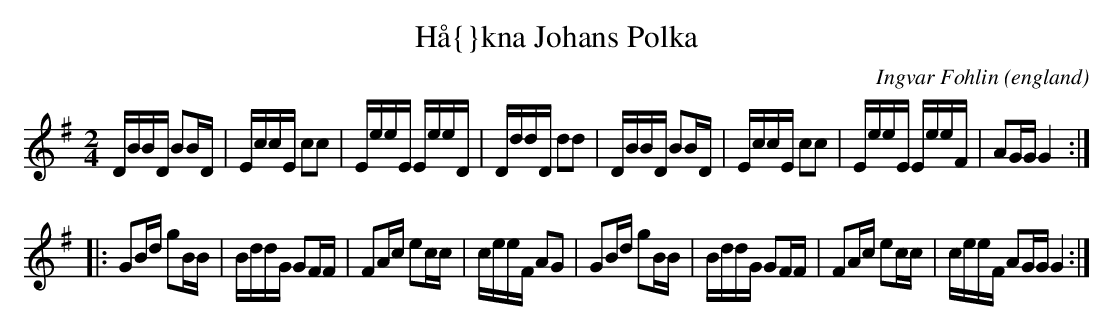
X:1
T:H\aa{}kna Johans Polka
O:england
C:Ingvar Fohlin
M:2/4
L:1/16
K:G
DBBD B2BD|EccE c2c2|\
EeeE EeeD|DddD d2d2|\
DBBD B2BD|EccE c2c2|\
EeeE EeeF|A2GG G4:|
|:G2Bd g2BB|BddG G2FF|\
F2Ac e2cc|ceeF A2G2|\
G2Bd g2BB|BddG G2FF|\
F2Ac e2cc|ceeF A2GG G4:|
